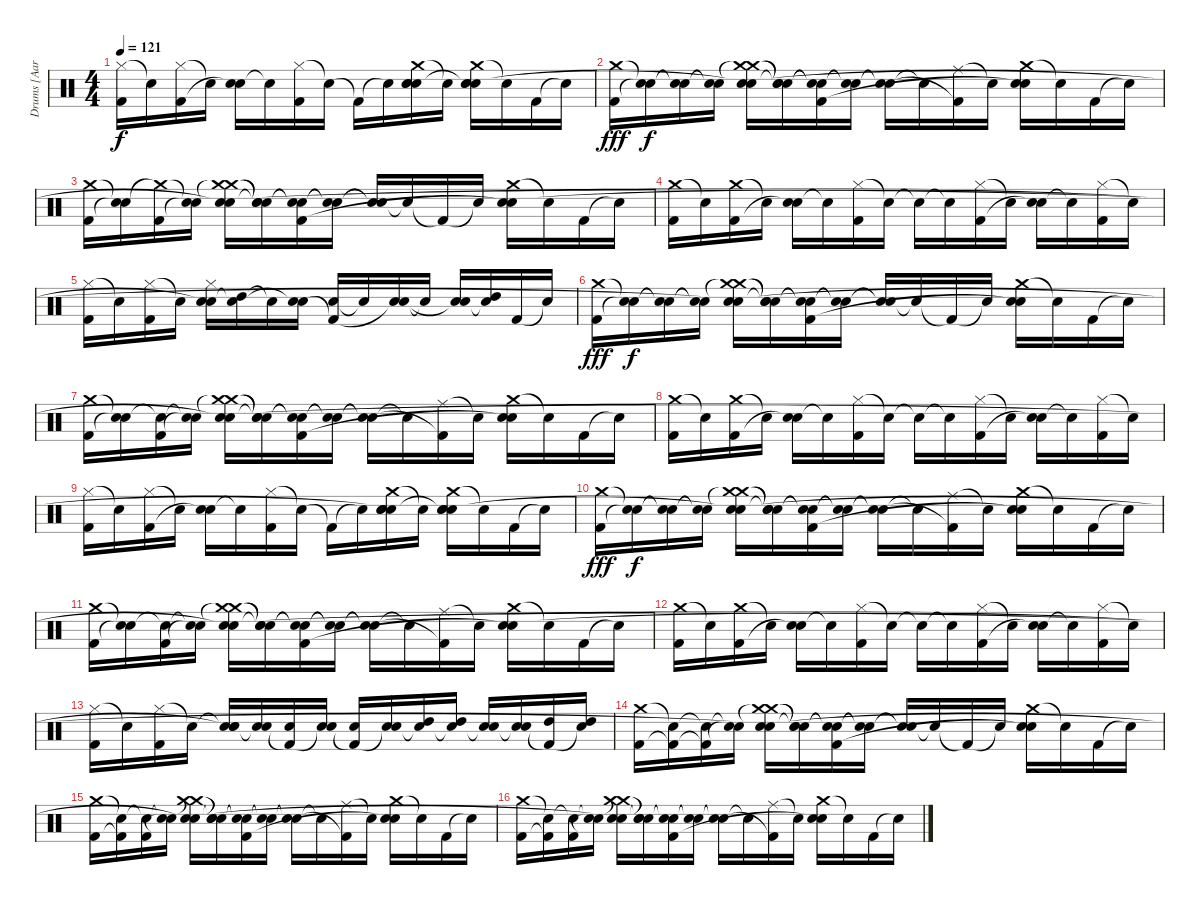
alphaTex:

\track ("Drums [Aaron Harris]" "Drums [Aar") {instrument percussion}
\staff {score}
\articulation defaults
\ts (4 4)
\tempo 121
\clef neutral
\ks c
("Hi-Hat (closed)" "Kick (hit) 2").16{dy f} "Snare (hit)"{t}.16 ("Hi-Hat (closed)" "Kick (hit) 2").16 "Snare (hit)"{t}.16 ("Electric Snare (hit)" "Snare (hit)"{t}).16 "Snare (hit)"{t}.16 ("Hi-Hat (closed)" "Kick (hit) 2").16 "Snare (hit)"{t}.16 "Kick (hit) 2"{t}.16 "Snare (hit)"{t}.16 ("Crash medium (hit)" "Electric Snare (hit)" "Electric Snare (hit)" "Snare (hit)"{t}).16 "Snare (hit)"{t}.16 ("Crash medium (hit)" "Electric Snare (hit)" "Electric Snare (hit)" "Snare (hit)"{t}).16 "Snare (hit)"{t}.16 "Kick (hit) 2".16 "Snare (hit)"{t}.16 |
("Crash medium (hit)" "Kick (hit) 2").16{dy fff} ("Snare (hit)"{t} "Snare (hit)"{t}).16{dy f} ("Snare (hit)"{t} "Snare (hit)"{t}).16 ("Snare (hit)"{t} "Snare (hit)"{t}).16 ("Crash medium (hit)"{t} "Crash medium (hit)" "Electric Snare (hit)" "Snare (hit)"{t}).16 ("Snare (hit)"{t} "Snare (hit)"{t} "Snare (hit)"{t}).16 ("Snare (hit)"{t} "Snare (hit)"{t} "Kick (hit) 2").16 ("Snare (hit)"{t} "Snare (hit)"{t}).16 ("Snare (hit)"{t} "Snare (hit)"{t}).16 "Snare (hit)"{t}.16 ("Ride (middle)" "Kick (hit) 2"{t}).16 "Snare (hit)"{t}.16 ("Crash medium (hit)" "Electric Snare (hit)" "Snare (hit)"{t}).16 "Snare (hit)"{t}.16 "Kick (hit) 2".16 "Snare (hit)"{t}.16 |
("Crash medium (hit)" "Kick (hit) 2").16 ("Snare (hit)"{t} "Snare (hit)"{t}).16 ("Crash medium (hit)"{t} "Kick (hit) 2").16 ("Snare (hit)"{t} "Snare (hit)"{t}).16 ("Crash medium (hit)"{t} "Crash medium (hit)" "Electric Snare (hit)" "Snare (hit)"{t}).16 ("Snare (hit)"{t} "Snare (hit)"{t} "Snare (hit)"{t}).16 ("Snare (hit)"{t} "Snare (hit)"{t} "Kick (hit) 2").16 ("Snare (hit)"{t} "Snare (hit)"{t}).16 ("Snare (hit)"{t} "Snare (hit)"{t}).16 "Snare (hit)"{t}.16 "Kick (hit) 2"{t}.16 "Snare (hit)"{t}.16 ("Crash medium (hit)" "Electric Snare (hit)" "Snare (hit)"{t}).16 "Snare (hit)"{t}.16 "Kick (hit) 2".16 "Snare (hit)"{t}.16 |
("Crash medium (hit)" "Kick (hit) 2").16 "Snare (hit)"{t}.16 ("Crash medium (hit)" "Kick (hit) 2").16 "Snare (hit)"{t}.16 ("Electric Snare (hit)" "Snare (hit)"{t}).16 "Snare (hit)"{t}.16 ("Hi-Hat (closed)" "Kick (hit) 2").16 "Snare (hit)"{t}.16 "Snare (hit)"{t}.16 "Snare (hit)"{t}.16 ("Hi-Hat (closed)" "Kick (hit) 2").16 "Snare (hit)"{t}.16 ("Electric Snare (hit)" "Snare (hit)"{t}).16 "Snare (hit)"{t}.16 ("Hi-Hat (closed)" "Kick (hit) 2").16 "Snare (hit)"{t}.16 |
("Hi-Hat (closed)" "Kick (hit) 2").16 "Snare (hit)"{t}.16 ("Hi-Hat (closed)" "Kick (hit) 2").16 "Snare (hit)"{t}.16 ("Hi-Hat (closed)" "Electric Snare (hit)" "Snare (hit)"{t}).16 ("High Tom (hit)" "Snare (hit)"{t}).16 "Snare (hit)"{t}.16 ("Electric Snare (hit)" "Snare (hit)"{t}).16 ("Electric Snare (hit)" "Kick (hit) 2"{t}).16 "Snare (hit)"{t}.16 ("Electric Snare (hit)" "Snare (hit)"{t}).16 "Snare (hit)"{t}.16 ("Electric Snare (hit)" "Snare (hit)"{t}).16 ("High Tom (hit)" "Snare (hit)"{t}).16 "Kick (hit) 2".16 "Snare (hit)"{t}.16 |
("Crash medium (hit)" "Kick (hit) 2").16{dy fff} ("Snare (hit)"{t} "Snare (hit)"{t}).16{dy f} ("Snare (hit)"{t} "Snare (hit)"{t}).16 ("Snare (hit)"{t} "Snare (hit)"{t}).16 ("Crash medium (hit)"{t} "Crash medium (hit)" "Electric Snare (hit)" "Snare (hit)"{t}).16 ("Snare (hit)"{t} "Snare (hit)"{t} "Snare (hit)"{t}).16 ("Snare (hit)"{t} "Snare (hit)"{t} "Kick (hit) 2").16 ("Snare (hit)"{t} "Snare (hit)"{t}).16 ("Snare (hit)"{t} "Snare (hit)"{t}).16 "Snare (hit)"{t}.16 "Kick (hit) 2"{t}.16 "Snare (hit)"{t}.16 ("Crash medium (hit)" "Electric Snare (hit)" "Snare (hit)"{t}).16 "Snare (hit)"{t}.16 "Kick (hit) 2".16 "Snare (hit)"{t}.16 |
("Crash medium (hit)" "Kick (hit) 2").16 ("Snare (hit)"{t} "Snare (hit)"{t}).16 ("Snare (hit)"{t} "Kick (hit) 2").16 ("Snare (hit)"{t} "Snare (hit)"{t}).16 ("Crash medium (hit)"{t} "Crash medium (hit)" "Electric Snare (hit)" "Snare (hit)"{t}).16 ("Snare (hit)"{t} "Snare (hit)"{t} "Snare (hit)"{t}).16 ("Snare (hit)"{t} "Snare (hit)"{t} "Kick (hit) 2").16 ("Snare (hit)"{t} "Snare (hit)"{t}).16 ("Snare (hit)"{t} "Snare (hit)"{t}).16 "Snare (hit)"{t}.16 ("Ride (middle)" "Kick (hit) 2"{t}).16 "Snare (hit)"{t}.16 ("Crash medium (hit)" "Electric Snare (hit)" "Snare (hit)"{t}).16 "Snare (hit)"{t}.16 "Kick (hit) 2".16 "Snare (hit)"{t}.16 |
("Crash medium (hit)" "Kick (hit) 2").16 "Snare (hit)"{t}.16 ("Crash medium (hit)" "Kick (hit) 2").16 "Snare (hit)"{t}.16 ("Electric Snare (hit)" "Snare (hit)"{t}).16 "Snare (hit)"{t}.16 ("Hi-Hat (closed)" "Kick (hit) 2").16 "Snare (hit)"{t}.16 "Snare (hit)"{t}.16 "Snare (hit)"{t}.16 ("Hi-Hat (closed)" "Kick (hit) 2").16 "Snare (hit)"{t}.16 ("Electric Snare (hit)" "Snare (hit)"{t}).16 "Snare (hit)"{t}.16 ("Hi-Hat (closed)" "Kick (hit) 2").16 "Snare (hit)"{t}.16 |
("Hi-Hat (closed)" "Kick (hit) 2").16 "Snare (hit)"{t}.16 ("Hi-Hat (closed)" "Kick (hit) 2").16 "Snare (hit)"{t}.16 ("Electric Snare (hit)" "Snare (hit)"{t}).16 "Snare (hit)"{t}.16 ("Hi-Hat (closed)" "Kick (hit) 2").16 "Snare (hit)"{t}.16 "Kick (hit) 2"{t}.16 "Snare (hit)"{t}.16 ("Crash medium (hit)" "Electric Snare (hit)" "Electric Snare (hit)" "Snare (hit)"{t}).16 "Snare (hit)"{t}.16 ("Crash medium (hit)" "Electric Snare (hit)" "Electric Snare (hit)" "Snare (hit)"{t}).16 "Snare (hit)"{t}.16 "Kick (hit) 2".16 "Snare (hit)"{t}.16 |
("Crash medium (hit)" "Kick (hit) 2").16{dy fff} ("Snare (hit)"{t} "Snare (hit)"{t}).16{dy f} ("Snare (hit)"{t} "Snare (hit)"{t}).16 ("Snare (hit)"{t} "Snare (hit)"{t}).16 ("Crash medium (hit)"{t} "Crash medium (hit)" "Electric Snare (hit)" "Snare (hit)"{t}).16 ("Snare (hit)"{t} "Snare (hit)"{t} "Snare (hit)"{t}).16 ("Snare (hit)"{t} "Snare (hit)"{t} "Kick (hit) 2").16 ("Snare (hit)"{t} "Snare (hit)"{t}).16 ("Snare (hit)"{t} "Snare (hit)"{t}).16 "Snare (hit)"{t}.16 ("Ride (middle)" "Kick (hit) 2"{t}).16 "Snare (hit)"{t}.16 ("Crash medium (hit)" "Electric Snare (hit)" "Snare (hit)"{t}).16 "Snare (hit)"{t}.16 "Kick (hit) 2".16 "Snare (hit)"{t}.16 |
("Crash medium (hit)" "Kick (hit) 2").16 ("Snare (hit)"{t} "Snare (hit)"{t}).16 ("Snare (hit)"{t} "Kick (hit) 2").16 ("Snare (hit)"{t} "Snare (hit)"{t}).16 ("Crash medium (hit)"{t} "Crash medium (hit)" "Electric Snare (hit)" "Snare (hit)"{t}).16 ("Snare (hit)"{t} "Snare (hit)"{t} "Snare (hit)"{t}).16 ("Snare (hit)"{t} "Snare (hit)"{t} "Kick (hit) 2").16 ("Snare (hit)"{t} "Snare (hit)"{t}).16 ("Snare (hit)"{t} "Snare (hit)"{t}).16 "Snare (hit)"{t}.16 ("Ride (middle)" "Kick (hit) 2"{t}).16 "Snare (hit)"{t}.16 ("Crash medium (hit)" "Electric Snare (hit)" "Snare (hit)"{t}).16 "Snare (hit)"{t}.16 "Kick (hit) 2".16 "Snare (hit)"{t}.16 |
("Crash medium (hit)" "Kick (hit) 2").16 "Snare (hit)"{t}.16 ("Crash medium (hit)" "Kick (hit) 2").16 "Snare (hit)"{t}.16 ("Electric Snare (hit)" "Snare (hit)"{t}).16 "Snare (hit)"{t}.16 ("Hi-Hat (closed)" "Kick (hit) 2").16 "Snare (hit)"{t}.16 "Snare (hit)"{t}.16 "Snare (hit)"{t}.16 ("Hi-Hat (closed)" "Kick (hit) 2").16 "Snare (hit)"{t}.16 ("Electric Snare (hit)" "Snare (hit)"{t}).16 "Snare (hit)"{t}.16 ("Hi-Hat (closed)" "Kick (hit) 2").16 "Snare (hit)"{t}.16 |
("Hi-Hat (closed)" "Kick (hit) 2").16 "Snare (hit)"{t}.16 ("Hi-Hat (closed)" "Kick (hit) 2").16 "Snare (hit)"{t}.16 ("Snare (hit)"{t} "Electric Snare (hit)" "Snare (hit)"{t}).16 ("Electric Snare (hit)" "Snare (hit)"{t}).16 ("Electric Snare (hit)" "Kick (hit) 2"{t}).16 ("Electric Snare (hit)" "Snare (hit)"{t}).16 ("Electric Snare (hit)" "Kick (hit) 2"{t}).16 ("Electric Snare (hit)" "Snare (hit)"{t}).16 ("High Tom (hit)" "Snare (hit)"{t}).16 ("High Tom (hit)" "Snare (hit)"{t}).16 ("Electric Snare (hit)" "Snare (hit)"{t}).16 ("Electric Snare (hit)" "Snare (hit)"{t}).16 ("High Tom (hit)" "Kick (hit) 2"{t}).16 ("High Tom (hit)" "Snare (hit)"{t}).16 |
("Crash medium (hit)" "Kick (hit) 2").16 ("Snare (hit)"{t} "Kick (hit) 2"{t}).16 ("Snare (hit)"{t} "Kick (hit) 2"{t}).16 ("Snare (hit)"{t} "Snare (hit)"{t}).16 ("Crash medium (hit)"{t} "Crash medium (hit)" "Electric Snare (hit)" "Snare (hit)"{t}).16 ("Snare (hit)"{t} "Snare (hit)"{t} "Snare (hit)"{t}).16 ("Snare (hit)"{t} "Snare (hit)"{t} "Kick (hit) 2").16 ("Snare (hit)"{t} "Snare (hit)"{t}).16 ("Snare (hit)"{t} "Snare (hit)"{t}).16 "Snare (hit)"{t}.16 "Kick (hit) 2"{t}.16 "Snare (hit)"{t}.16 ("Crash medium (hit)" "Electric Snare (hit)" "Snare (hit)"{t}).16 "Snare (hit)"{t}.16 "Kick (hit) 2".16 "Snare (hit)"{t}.16 |
("Crash medium (hit)" "Kick (hit) 2").16 ("Snare (hit)"{t} "Kick (hit) 2"{t}).16 ("Snare (hit)"{t} "Kick (hit) 2").16 ("Snare (hit)"{t} "Snare (hit)"{t}).16 ("Crash medium (hit)"{t} "Crash medium (hit)" "Electric Snare (hit)" "Snare (hit)"{t}).16 ("Snare (hit)"{t} "Snare (hit)"{t} "Snare (hit)"{t}).16 ("Snare (hit)"{t} "Snare (hit)"{t} "Kick (hit) 2").16 ("Snare (hit)"{t} "Snare (hit)"{t}).16 ("Snare (hit)"{t} "Snare (hit)"{t}).16 "Snare (hit)"{t}.16 ("Ride (middle)" "Kick (hit) 2"{t}).16 "Snare (hit)"{t}.16 ("Crash medium (hit)" "Electric Snare (hit)" "Snare (hit)"{t}).16 "Snare (hit)"{t}.16 "Kick (hit) 2".16 "Snare (hit)"{t}.16 |
("Crash medium (hit)" "Kick (hit) 2").16 ("Snare (hit)"{t} "Kick (hit) 2"{t}).16 ("Snare (hit)"{t} "Kick (hit) 2").16 ("Snare (hit)"{t} "Snare (hit)"{t}).16 ("Crash medium (hit)"{t} "Crash medium (hit)" "Electric Snare (hit)" "Snare (hit)"{t}).16 ("Snare (hit)"{t} "Snare (hit)"{t} "Snare (hit)"{t}).16 ("Snare (hit)"{t} "Snare (hit)"{t} "Kick (hit) 2").16 ("Snare (hit)"{t} "Snare (hit)"{t}).16 ("Snare (hit)"{t} "Snare (hit)"{t}).16 "Snare (hit)"{t}.16 ("Ride (middle)" "Kick (hit) 2"{t}).16 "Snare (hit)"{t}.16 ("Crash medium (hit)" "Electric Snare (hit)" "Snare (hit)"{t}).16 "Snare (hit)"{t}.16 "Kick (hit) 2".16 "Snare (hit)"{t}.16
